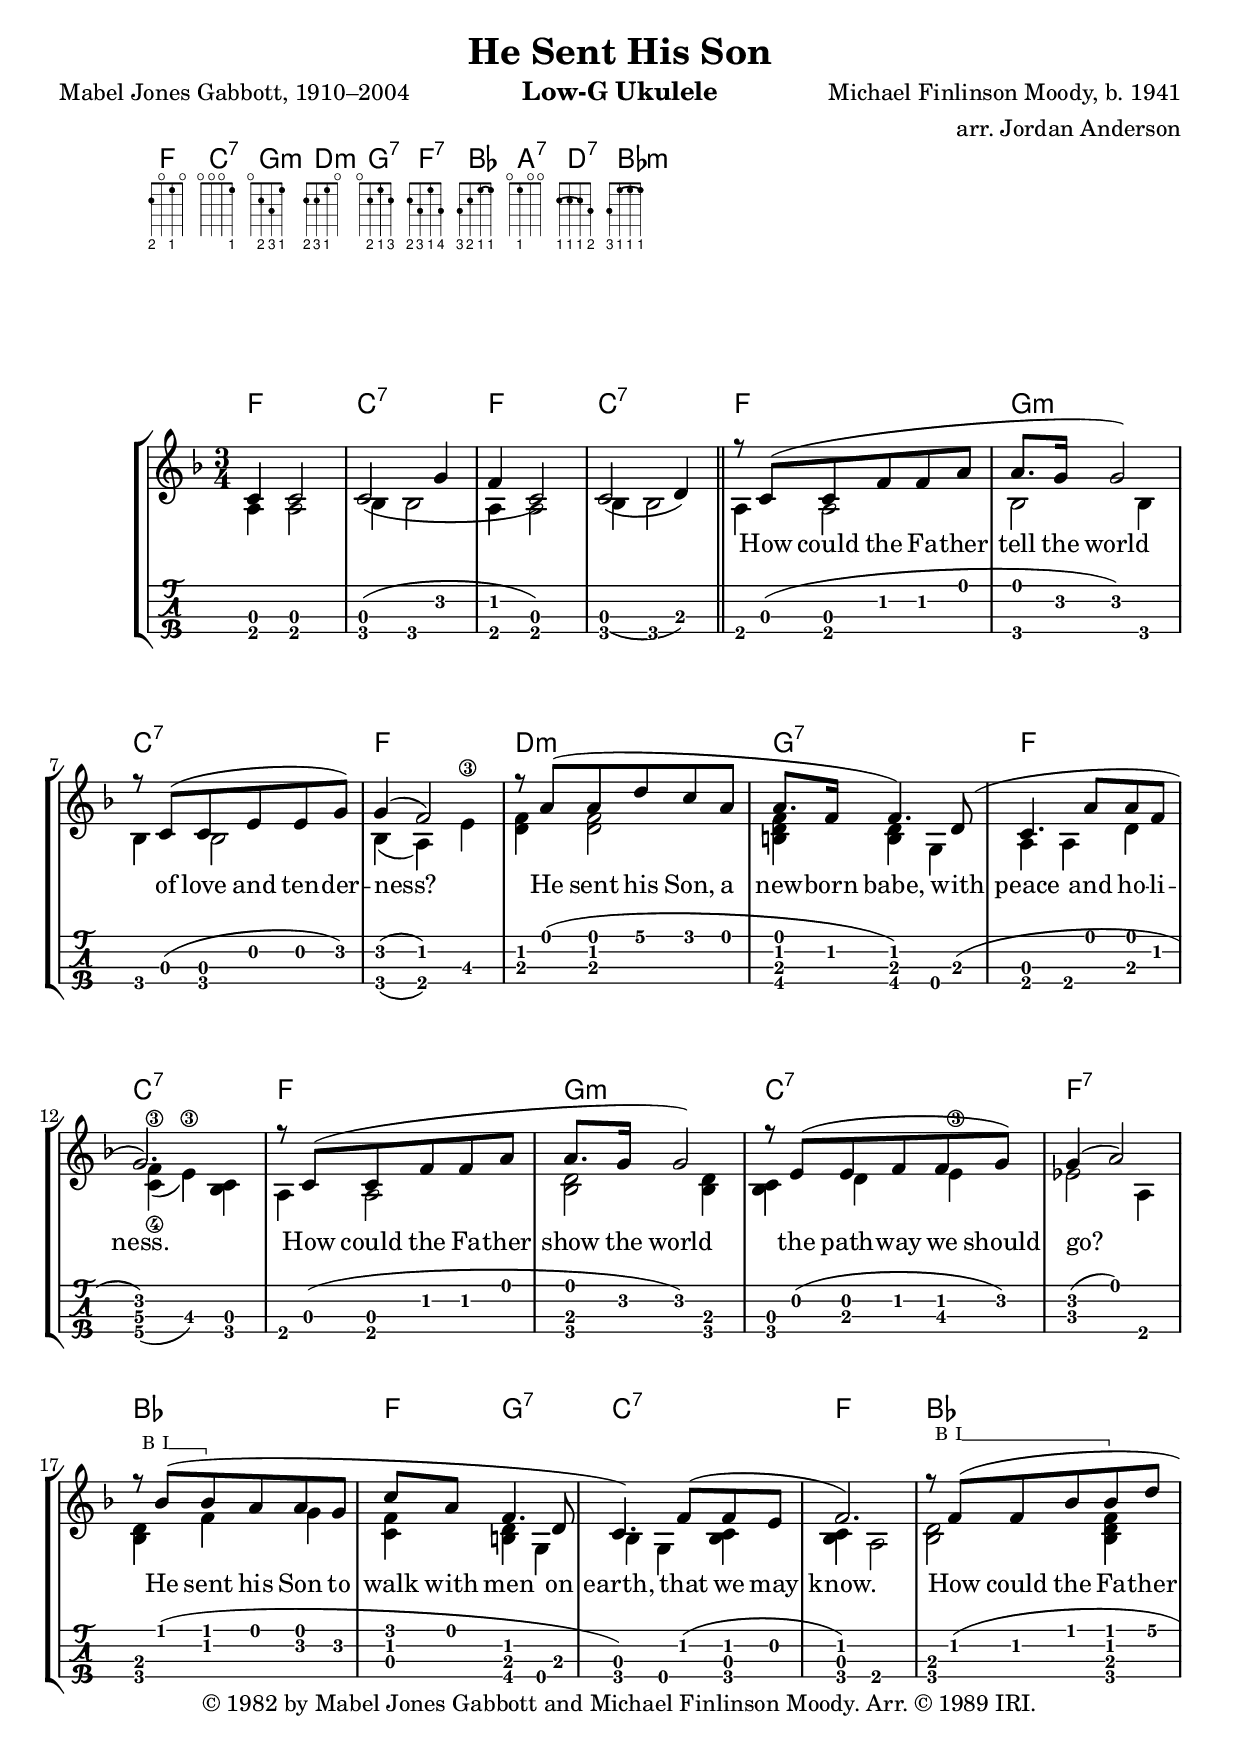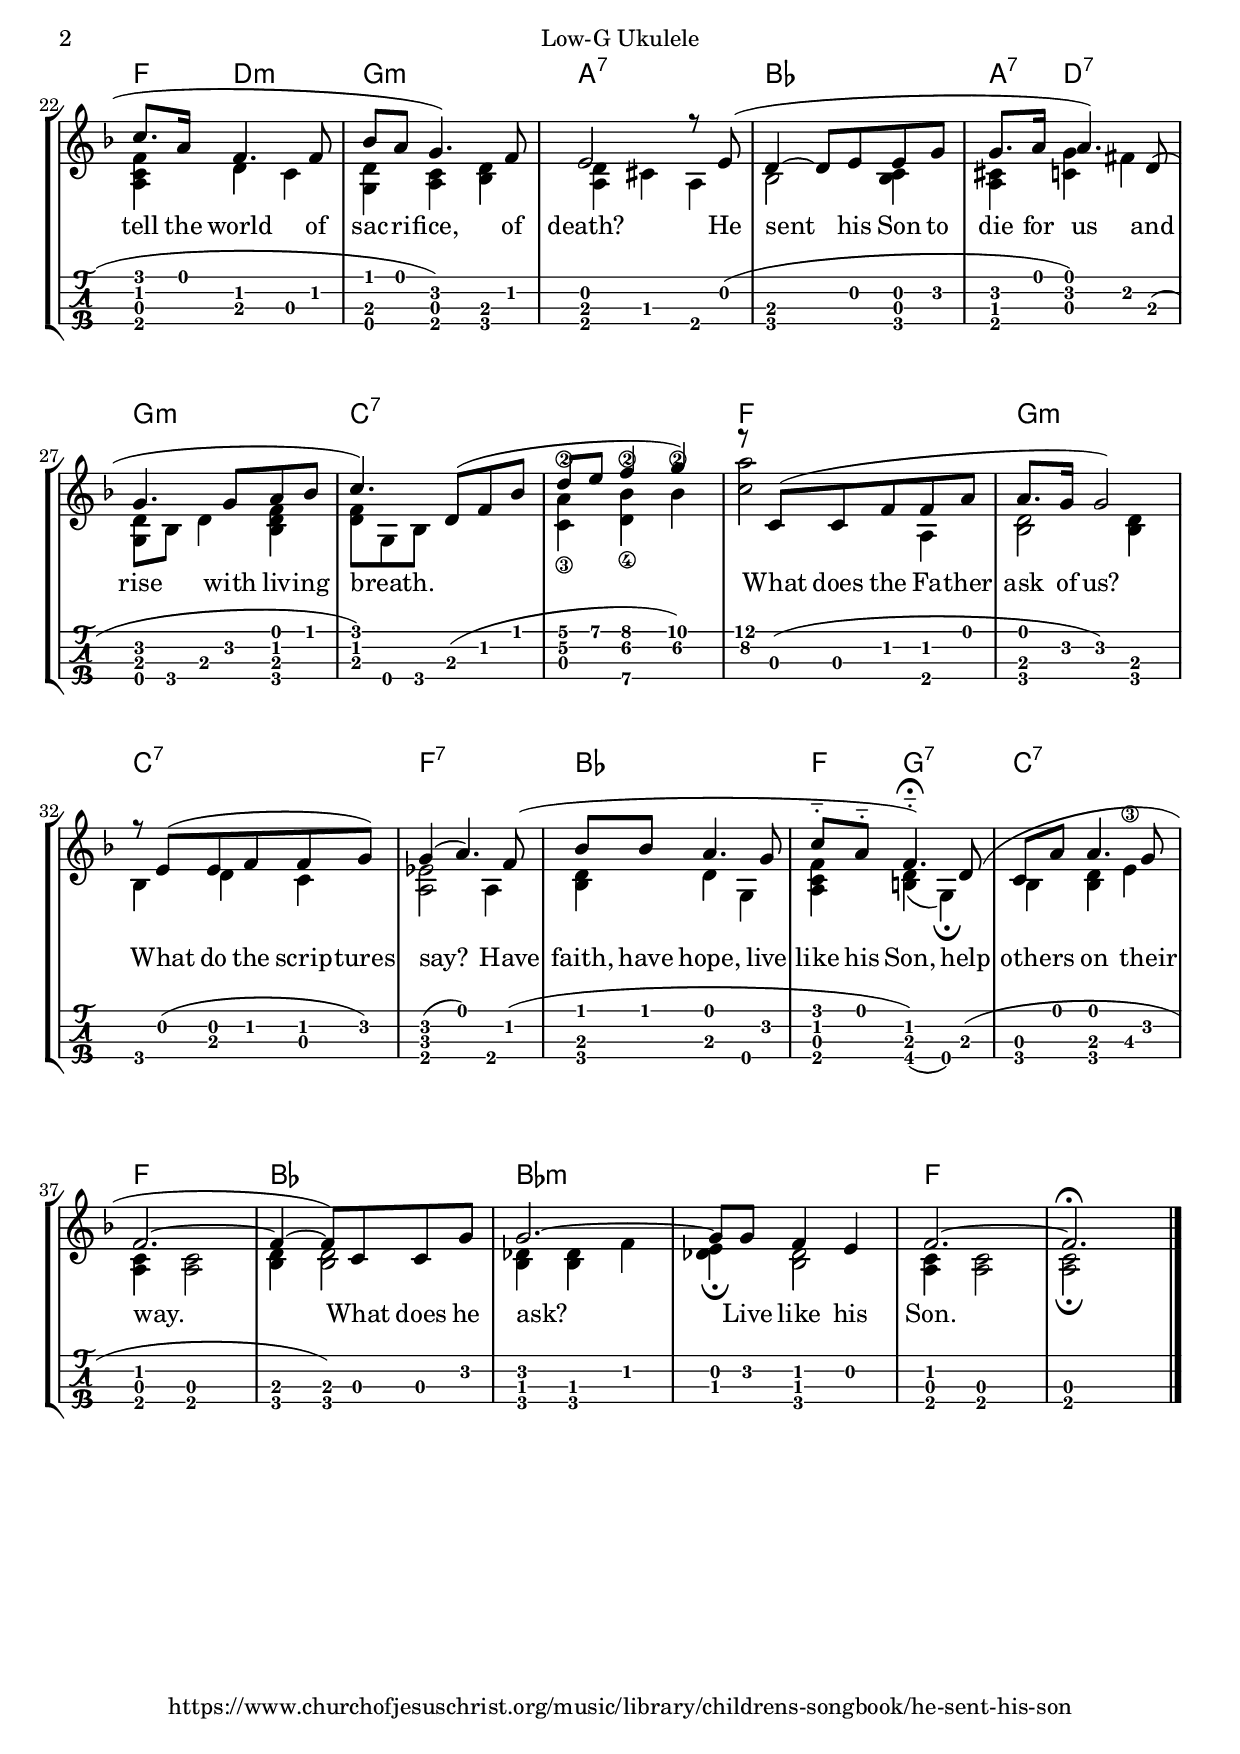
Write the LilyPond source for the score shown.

\version "2.20.0"
\version "2.18.2"
\language "english"
\include "../../lib/barre.ily"
\include "predefined-ukulele-fretboards.ly"

\header {
    title = "He Sent His Son"
    poet = "Mabel Jones Gabbott, 1910–2004"
    composer = "Michael Finlinson Moody, b. 1941"
    arranger = "arr. Jordan Anderson"
    % these appear at bottom of page
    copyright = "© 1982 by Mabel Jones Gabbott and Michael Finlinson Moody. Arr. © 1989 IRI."
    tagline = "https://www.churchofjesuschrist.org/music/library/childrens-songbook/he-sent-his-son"
  }

low-g-ukulele-tuning = \stringTuning <g c' e' a'>

% Chords

TopChords = {
  \chordmode {
    f c:7 g:m d:m g:7 f:7 bf a:7 d:7 bf:m
  }
}

StaffChords = \chordmode {
  f2. c:7 f c:7
  f g:m c:7 f d:m g:7 f c:7 f g:m c:7 f:7
  bf f4 g2:7 c2.:7 f
  bf f4 d2:m g2.:m a:7
  bf a4:7 d2:7 g2.:m c1.:7
  f2. g:m c:7 f:7 bf f4 g2:7 c2.:7 f2. bf bf1.:m f
}

% Main music
intro = {
  c'4 c'2 c' (g'4 f' c'2) c' (d'4) \bar "||"
}

melody = {
  \set melismaBusyProperties = #'()
  s2. s s s
  % How could the Fa -- ther tell the world
  r8 c' (c' f' f' a' a'8. g'16 g'2)
  % of love and ten -- der -- ness?_
  r8 c'8 (c' e' e' g') g'4 (f'2)
  % He sent his Son, a new -- born babe,
  r8 a' (a' d'' c'' a' a'8. f'16 f'4.)
  % with peace and ho -- li -- ness._
  d'8 (c'4. a'8 a' f' g'2.)
  % How could the Fa -- ther show the world
  r8 c' (c' f' f' a' a'8. g'16 g'2)
  % the path -- way we should go?_
  r8 e' (e' f' f' g') g'4 (a'2)
  % He sent his Son to walk with men
  r8 bf'8 (bf' a' a' g' c'' a' f'4.
  % on earth, that we may know._
  d'8 c'4.) f'8 (f'8 e'8 f'2.)
  % How could the Fa -- ther tell the world
  r8 f' (f' bf' bf' d'' c''8. a'16 f'4.
  % of sac -- ri -- fice, of death?
  f'8 bf'8 a' g'4.) f'8 e'2
  % He sent his Son to die for us
  r8 e'8 (d'4~ d'8 e' e' g' g'8. a'16 a'4.)
  % and rise with liv -- ing breath.
  d'8 (g'4. g'8 a' bf' c''4.)
  d'8 (f' bf' d'' e'' f''4 g'')
  % What does the Fa -- ther ask of us?
  r8 c' (c' f' f' a' a'8. g'16 g'2)
  % What do the scrip -- tures say?
  r8 e' (e' f' f' g') g'4 (a'4.)
  % Have faith, have hope,
  f'8 (bf' bf' a'4.
  % live like his Son,
  g'8 c''-_ a'-_ f'4.-_\fermata)
  % help oth -- ers on their way.
  d'8 (c' a' a'4. g'8 f'2.~ f'4~ f'8)
  % What does he ask?
  c' c' g' g'2.~ g'8
  % Live like his Son.
  g' f'4 e'4 f'2.~ f'2.\fermata

  \bar "|."
}
alto = {
  a4 a2 bf4 bf2 a4 a2 bf4 bf2
  % How could the Fa -- ther tell the world
  a4 a2 bf2 bf4
  % of love and ten -- der -- ness?_
  bf4 bf2 bf4 (a4) e'\3
  % He sent his Son, a new -- born babe,
  <f' d'>4  <f' d'>2 <f' d' b>4 <d' b> g
  % with peace and ho -- li -- ness._
  a4 a4 d'4 <f'\3 c'\4> (e'\3) <c' bf>
  % How could the Fa -- ther show the world
  a4 a2 <d' bf>2 <d' bf>4
  % the path -- way we should go?_
  <c' bf>4 d' e'\3 ef'2 a4
  % He sent his Son to walk with men
  \fbarre #"I" { <d' bf>4 f' } g' <f' c'> <d' b> g
  % on earth, that we may know._
  bf g <c' bf> <c' bf> a2
  % How could the Fa -- ther tell the world
  \fbarre #"I" { <d' bf>2  <f' d' bf>4 } <f' c' a> d' c'
  % of sac -- ri -- fice, of death?
  <d' g> <c' a> <d' bf> <d' a> cs' a
  % He sent his Son to die for us
  bf2 <bf c'>4 <cs' a> <g' c'> fs'
  % and rise with liv -- ing breath.
  <d' g>8 bf d'4 <f' d' bf> <f' d'>8 g bf
  s4. <a'\2 c'\3>4 <bf'\2 d'\4> bf'\2
  % What does the Fa -- ther ask of us?
  <a'' c''>2 a4 <d' bf>2 <d' bf>4
  % What do the scrip -- tures say?
  bf d' c' <ef' a>2 a4
  % Have faith, have hope,
  <d' bf> d' g
  % live like his Son,
  <f' c' a> <d' b> (g_\fermata)
  % help oth -- ers on their way.
  bf <d' bf> e'\3 <c' a> <c' a>2
  % What does he ask?
  <d' bf>4 <d' bf>2 <df' bf>4 <df' bf> f' <e' df'>\fermata
  % Live like his Son.
  <df' bf>2 <c' a>4 <c' a>2 <c' a>2\fermata

}

verseOne = \lyricmode {
  How could the Fa -- ther tell the world of love and ten -- der -- ness? _
  He sent his Son, a new -- born babe, with peace and ho -- li -- ness.
  How could the Fa -- ther show the world the path -- way we should go? _
  He sent his Son to walk with men on earth, that we may know.
  How could the Fa -- ther tell the world of sac -- ri -- fice, of death?
  He sent _ his Son to die for us and rise with liv -- ing breath.
  _ _ _ _ _ _ _
  What does the Fa -- ther ask of us? What do the scrip -- tures say? _
  Have faith, have hope, live like his Son, help oth -- ers on their way. _ _
  What does he ask? _ Live like his Son.
}

\header {
      instrument = "Low-G Ukulele"
}

\score {
  <<
    \new ChordNames {
      \TopChords
    }
    \new FretBoards {
      \set Staff.stringTunings = #ukulele-tuning
      \TopChords
    }
  >>
}

\score {
  \layout { }
  \midi {\tempo 4 = 80}
  <<
    \new ChordNames \StaffChords
    \new StaffGroup <<
      \new Staff <<
        \time 3/4
        \clef treble
        \key f \major
        \set Staff.midiInstrument = "acoustic guitar (nylon)"
        \new Voice { \intro }
        \new Voice = "melodyVoice" { \voiceOne \melody }
        \new Voice { \voiceTwo \alto }
        \new Lyrics \lyricsto "melodyVoice" \verseOne
      >>

      \new TabStaff <<
        \set TabStaff.stringTunings = #low-g-ukulele-tuning
        \absolute <<
          \new TabVoice { \intro }
          \new TabVoice { \voiceOne \melody }
          \new TabVoice { \voiceTwo \alto }
        >>
      >>
    >>
  >>
}
